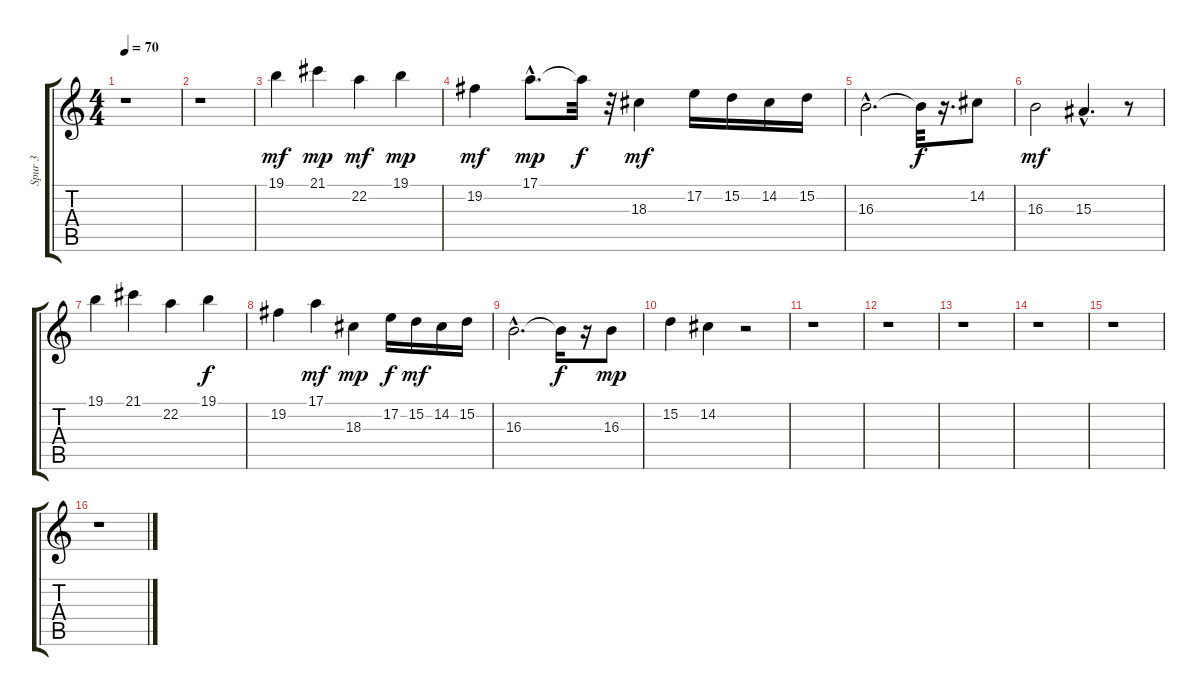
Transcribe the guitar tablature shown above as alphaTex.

\track ("Spur 3" "Spur 3") {instrument honkytonkpiano}
\staff {score tabs}
\tuning (E4 B3 G3 D3 A2 E2) {hide}
\ts (4 4)
\tempo 70
\clef g2
\ks c
r.1{dy mf instrument honkytonkpiano} |
r.1 |
19.1.4{balance 8 instrument honkytonkpiano} 21.1.4{dy mp} 22.2.4{dy mf} 19.1.4{dy mp} |
19.2.4{dy mf} 17.1{hac}.8{d dy mp} 17.1{t}.32{dy f} r.32 18.3.4{dy mf} 17.2.16 15.2.16 14.2.16 15.2.16 |
16.3{hac}.2{d} 16.3{t}.32{dy f} r.16{d} 14.2.8 |
16.3.2{dy mf} 15.3{hac}.4{d} r.8 |
19.1.4 21.1.4 22.2.4 19.1.4{dy f} |
19.2.4 17.1.4{dy mf} 18.3.4{dy mp} 17.2.16{dy f} 15.2.16{dy mf} 14.2.16 15.2.16 |
16.3{hac}.2{d} 16.3{t}.16{dy f} r.16 16.3.8{dy mp} |
15.2.4 14.2.4 r.2 |
r.1 |
r.1 |
r.1 |
r.1 |
r.1 |
r.1
